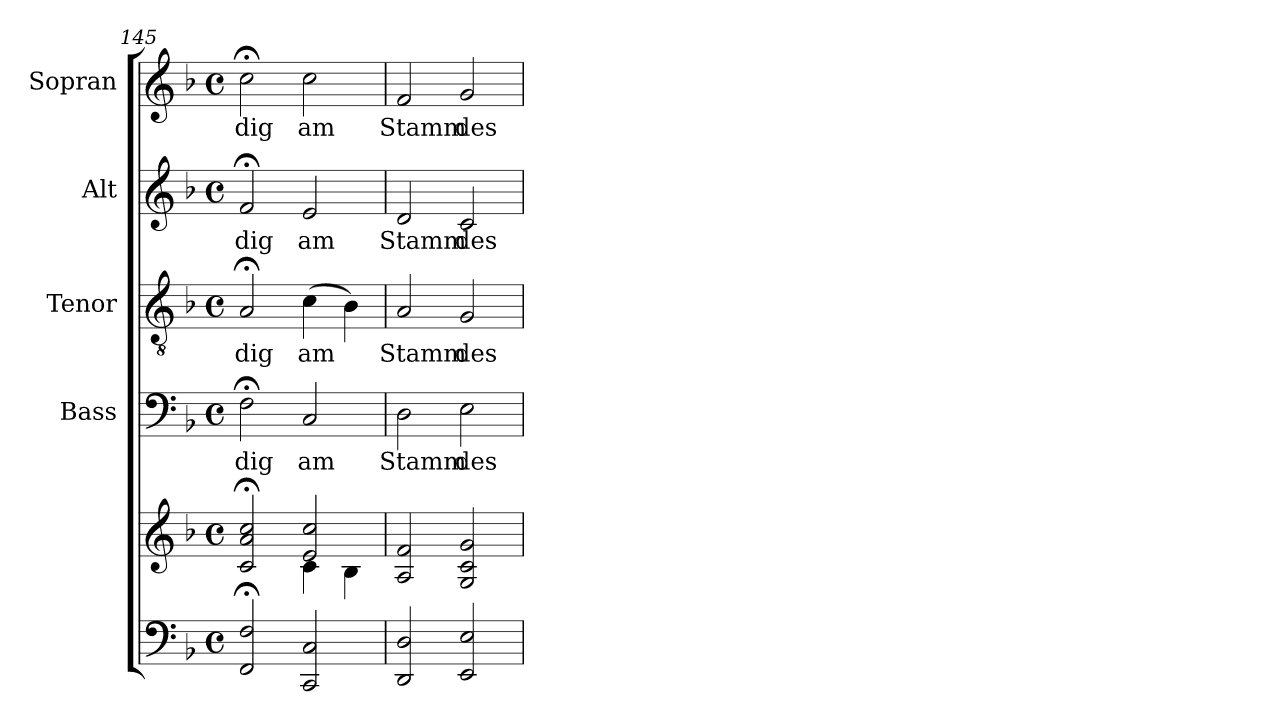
**kern	**kern	**kern	**text	**kern	**text	**kern	**text	**kern	**text
*part5	*part5	*part4	*part4	*part3	*part3	*part2	*part2	*part1	*part1
*staff6	*staff5	*staff4	*staff4	*staff3	*staff3	*staff2	*staff2	*staff1	*staff1
*	*	*I"Bass	*	*I"Tenor	*	*I"Alt	*	*I"Sopran	*
*	*	*I'B.	*	*I'T.	*	*I'A.	*	*I'S.	*
*clefF4	*clefG2	*clefF4	*	*clefGv2	*	*clefG2	*	*clefG2	*
*k[b-]	*k[b-]	*k[b-]	*	*k[b-]	*	*k[b-]	*	*k[b-]	*
*F:	*F:	*F:	*	*F:	*	*F:	*	*F:	*
*M4/4	*M4/4	*M4/4	*	*M4/4	*	*M4/4	*	*M4/4	*
*met(c)	*met(c)	*met(c)	*	*met(c)	*	*met(c)	*	*met(c)	*
=145	=145	=145	=145	=145	=145	=145	=145	=145	=145
*	*^	*	*	*	*	*	*	*	*
!	!	!	!	!LO:LY:b	!	!LO:LY:b	!	!LO:LY:b	!	!LO:LY:b
2FF/;< 2F/;<	2c/;< 2a/;< 2cc/;<	2ryy	2F;<\	-dig	2A;</	-dig	2f;</	-dig	2cc;<\	-dig
!	!	!	!	!LO:LY:b	!	!LO:LY:b	!	!LO:LY:b	!	!LO:LY:b
2CC/ 2C/	2e/ 2cc/	4c\	2C/	am	(>4c\	am	2e/	am	2cc\	am
.	.	4B-\	.	.	4B-\)	.	.	.	.	.
=146	=146	=146	=146	=146	=146	=146	=146	=146	=146	=146
!	!	!	!	!LO:LY:b	!	!LO:LY:b	!	!LO:LY:b	!	!LO:LY:b
*	*v	*v	*	*	*	*	*	*	*	*
2DD/ 2D/	2A/ 2f/	2D\	Stamm	2A/	Stamm	2d/	Stamm	2f/	Stamm
!	!	!	!LO:LY:b	!	!LO:LY:b	!	!LO:LY:b	!	!LO:LY:b
2EE/ 2E/	2G/ 2c/ 2g/	2E\	des	2G/	des	2c/	des	2g/	des
=	=	=	=	=	=	=	=	=	=
*-	*-	*-	*-	*-	*-	*-	*-	*-	*-
